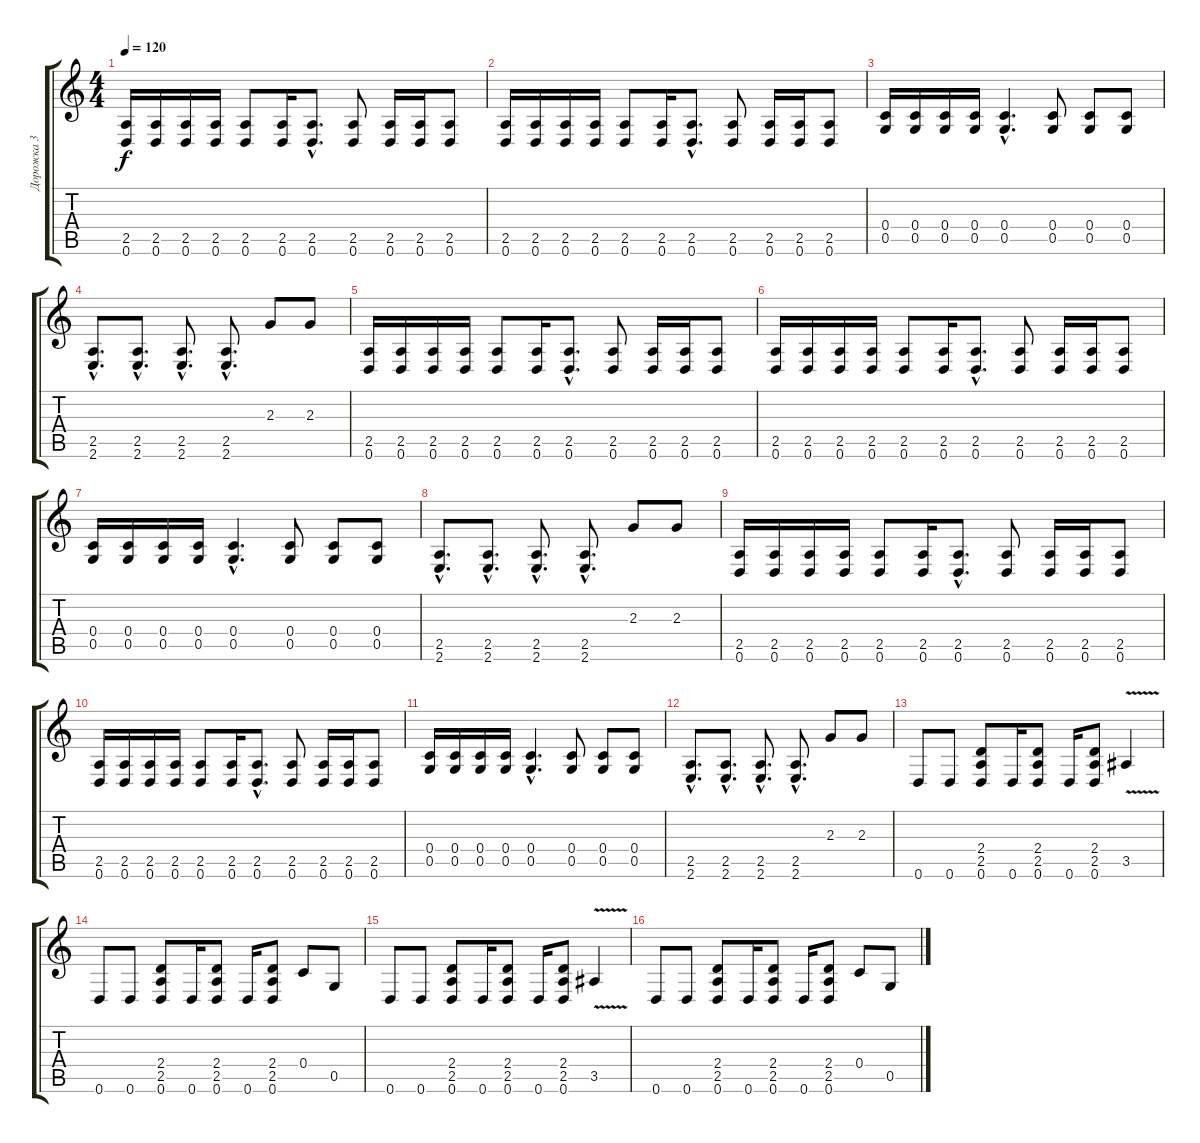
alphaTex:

\track ("Дорожка 3" "Дорожка 3") {instrument distortionguitar}
\staff {score tabs}
\tuning (D4 A3 F3 C3 G2 D2) {hide}
\ts (4 4)
\tempo 120
\clef g2
\ks c
(2.5 0.6).16{dy f} (2.5 0.6).16 (2.5 0.6).16 (2.5 0.6).16 (2.5 0.6).8 (2.5 0.6).16 (2.5{hac} 0.6{hac}).8{d} (2.5 0.6).8 (2.5 0.6).16 (2.5 0.6).16 (2.5 0.6).8 |
(2.5 0.6).16 (2.5 0.6).16 (2.5 0.6).16 (2.5 0.6).16 (2.5 0.6).8 (2.5 0.6).16 (2.5{hac} 0.6{hac}).8{d} (2.5 0.6).8 (2.5 0.6).16 (2.5 0.6).16 (2.5 0.6).8 |
(0.4 0.5).16 (0.4 0.5).16 (0.4 0.5).16 (0.4 0.5).16 (0.4{hac} 0.5{hac}).4{d} (0.4 0.5).8 (0.4 0.5).8 (0.4 0.5).8 |
(2.5{hac} 2.6{hac}).8{d} (2.5{hac} 2.6{hac}).8{d} (2.5{hac} 2.6{hac}).8{d} (2.5{hac} 2.6{hac}).8{d} 2.3.8 2.3.8 |
(2.5 0.6).16 (2.5 0.6).16 (2.5 0.6).16 (2.5 0.6).16 (2.5 0.6).8 (2.5 0.6).16 (2.5{hac} 0.6{hac}).8{d} (2.5 0.6).8 (2.5 0.6).16 (2.5 0.6).16 (2.5 0.6).8 |
(2.5 0.6).16 (2.5 0.6).16 (2.5 0.6).16 (2.5 0.6).16 (2.5 0.6).8 (2.5 0.6).16 (2.5{hac} 0.6{hac}).8{d} (2.5 0.6).8 (2.5 0.6).16 (2.5 0.6).16 (2.5 0.6).8 |
(0.4 0.5).16 (0.4 0.5).16 (0.4 0.5).16 (0.4 0.5).16 (0.4{hac} 0.5{hac}).4{d} (0.4 0.5).8 (0.4 0.5).8 (0.4 0.5).8 |
(2.5{hac} 2.6{hac}).8{d} (2.5{hac} 2.6{hac}).8{d} (2.5{hac} 2.6{hac}).8{d} (2.5{hac} 2.6{hac}).8{d} 2.3.8 2.3.8 |
(2.5 0.6).16 (2.5 0.6).16 (2.5 0.6).16 (2.5 0.6).16 (2.5 0.6).8 (2.5 0.6).16 (2.5{hac} 0.6{hac}).8{d} (2.5 0.6).8 (2.5 0.6).16 (2.5 0.6).16 (2.5 0.6).8 |
(2.5 0.6).16 (2.5 0.6).16 (2.5 0.6).16 (2.5 0.6).16 (2.5 0.6).8 (2.5 0.6).16 (2.5{hac} 0.6{hac}).8{d} (2.5 0.6).8 (2.5 0.6).16 (2.5 0.6).16 (2.5 0.6).8 |
(0.4 0.5).16 (0.4 0.5).16 (0.4 0.5).16 (0.4 0.5).16 (0.4{hac} 0.5{hac}).4{d} (0.4 0.5).8 (0.4 0.5).8 (0.4 0.5).8 |
(2.5{hac} 2.6{hac}).8{d} (2.5{hac} 2.6{hac}).8{d} (2.5{hac} 2.6{hac}).8{d} (2.5{hac} 2.6{hac}).8{d} 2.3.8 2.3.8 |
0.6.8 0.6.8 (2.4 2.5 0.6).8 0.6.16 (2.4 2.5 0.6).8 0.6.16 (2.4 2.5 0.6).8 3.5{v}.4 |
0.6.8 0.6.8 (2.4 2.5 0.6).8 0.6.16 (2.4 2.5 0.6).8 0.6.16 (2.4 2.5 0.6).8 0.4.8 0.5.8 |
0.6.8 0.6.8 (2.4 2.5 0.6).8 0.6.16 (2.4 2.5 0.6).8 0.6.16 (2.4 2.5 0.6).8 3.5{v}.4 |
0.6.8 0.6.8 (2.4 2.5 0.6).8 0.6.16 (2.4 2.5 0.6).8 0.6.16 (2.4 2.5 0.6).8 0.4.8 0.5.8
